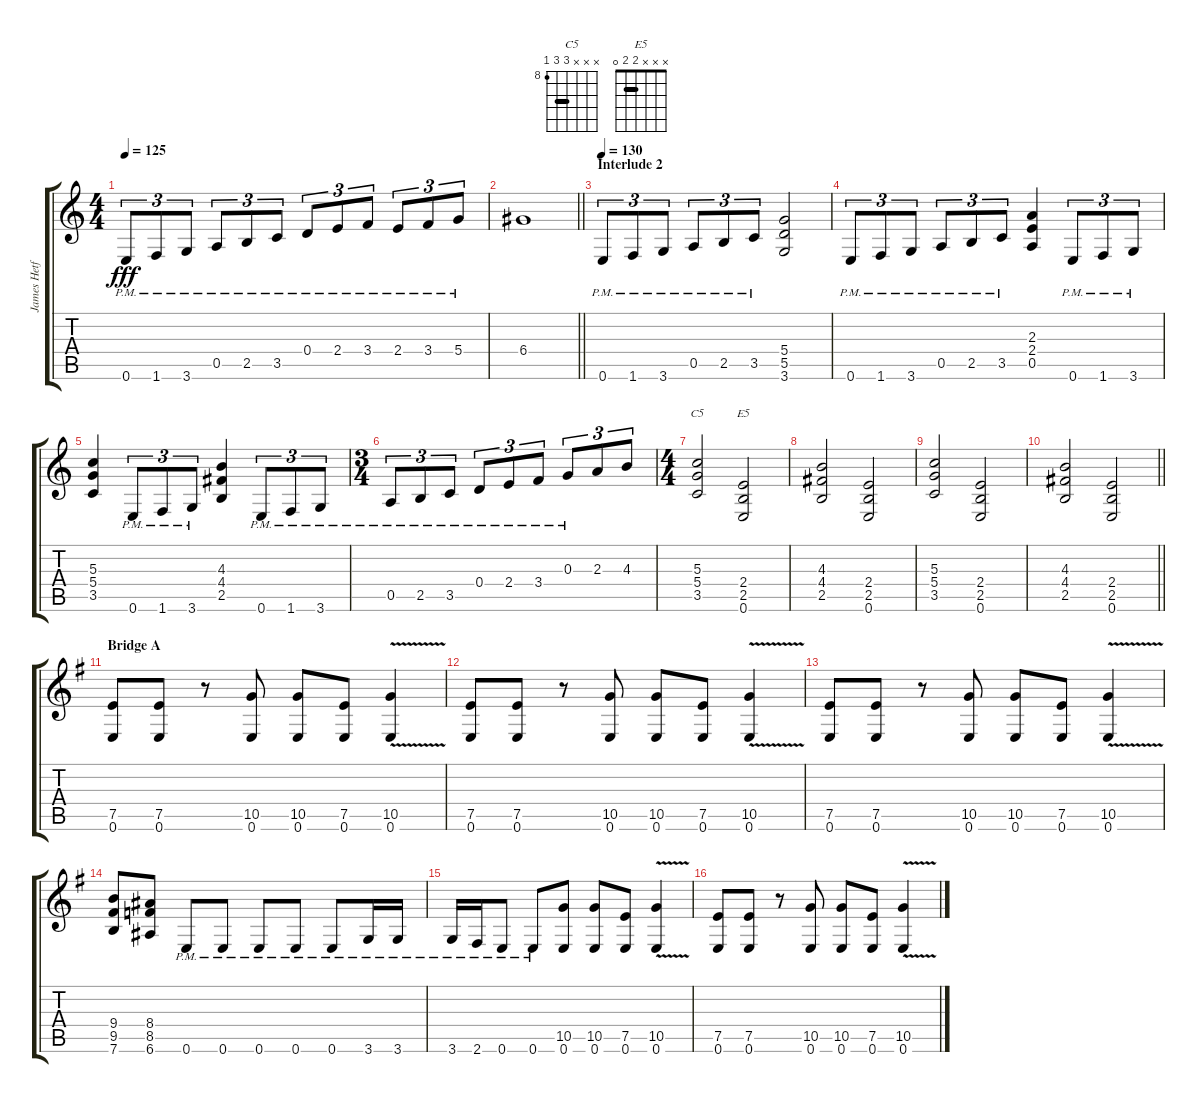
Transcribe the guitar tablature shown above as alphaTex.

\track ("James Hetfield" "James Hetf") {instrument electricguitarclean}
\staff {score tabs}
\tuning (E4 B3 G3 D3 A2 E2) {hide}
\chord ("C5" x x x 10 10 8) {firstfret 8 barre 10}
\chord ("E5" x x x 2 2 0) {barre 2}
\ts (4 4)
\tempo 125
\clef g2
\ks aminor
0.6{pm}.8{tu (3 2) dy fff} 1.6{pm}.8{tu (3 2)} 3.6{pm}.8{tu (3 2)} 0.5{pm}.8{tu (3 2)} 2.5{pm}.8{tu (3 2)} 3.5{pm}.8{tu (3 2)} 0.4{pm}.8{tu (3 2)} 2.4{pm}.8{tu (3 2)} 3.4{pm}.8{tu (3 2)} 2.4{pm}.8{tu (3 2)} 3.4{pm}.8{tu (3 2)} 5.4{pm}.8{tu (3 2)} |
\barLineRight lightlight
6.4.1 |
\section ("" "Interlude 2")
\tempo 130
0.6{pm}.8{tu (3 2)} 1.6{pm}.8{tu (3 2)} 3.6{pm}.8{tu (3 2)} 0.5{pm}.8{tu (3 2)} 2.5{pm}.8{tu (3 2)} 3.5{pm}.8{tu (3 2)} (5.4 5.5 3.6).2 |
0.6{pm}.8{tu (3 2)} 1.6{pm}.8{tu (3 2)} 3.6{pm}.8{tu (3 2)} 0.5{pm}.8{tu (3 2)} 2.5{pm}.8{tu (3 2)} 3.5{pm}.8{tu (3 2)} (2.3 2.4 0.5).4 0.6{pm}.8{tu (3 2)} 1.6{pm}.8{tu (3 2)} 3.6{pm}.8{tu (3 2)} |
(5.3 5.4 3.5).4 0.6{pm}.8{tu (3 2)} 1.6{pm}.8{tu (3 2)} 3.6{pm}.8{tu (3 2)} (4.3 4.4 2.5).4 0.6{pm}.8{tu (3 2)} 1.6{pm}.8{tu (3 2)} 3.6{pm}.8{tu (3 2)} |
\ts (3 4)
0.5{pm}.8{tu (3 2)} 2.5{pm}.8{tu (3 2)} 3.5{pm}.8{tu (3 2)} 0.4{pm}.8{tu (3 2)} 2.4{pm}.8{tu (3 2)} 3.4{pm}.8{tu (3 2)} 0.3{pm}.8{tu (3 2)} 2.3.8{tu (3 2)} 4.3.8{tu (3 2)} |
\ts (4 4)
(5.3 5.4 3.5).2{ch "C5"} (2.4 2.5 0.6).2{ch "E5"} |
(4.3 4.4 2.5).2 (2.4 2.5 0.6).2 |
(5.3 5.4 3.5).2 (2.4 2.5 0.6).2 |
\barLineRight lightlight
(4.3 4.4 2.5).2 (2.4 2.5 0.6).2 |
\section ("" "Bridge A")
\ks eminor
(7.5 0.6).8 (7.5 0.6).8 r.8 (10.5 0.6).8 (10.5 0.6).8 (7.5 0.6).8 (10.5{v} 0.6).4 |
(7.5 0.6).8 (7.5 0.6).8 r.8 (10.5 0.6).8 (10.5 0.6).8 (7.5 0.6).8 (10.5{v} 0.6).4 |
(7.5 0.6).8 (7.5 0.6).8 r.8 (10.5 0.6).8 (10.5 0.6).8 (7.5 0.6).8 (10.5{v} 0.6).4 |
(9.4 9.5 7.6).8 (8.4 8.5 6.6).8 0.6{pm}.8 0.6{pm}.8 0.6{pm}.8 0.6{pm}.8 0.6{pm}.8 3.6{pm}.16 3.6{pm}.16 |
3.6{pm}.16 2.6{pm}.16 0.6{pm}.8 0.6{pm}.8 (10.5 0.6).8 (10.5 0.6).8 (7.5 0.6).8 (10.5{v} 0.6).4 |
(7.5 0.6).8 (7.5 0.6).8 r.8 (10.5 0.6).8 (10.5 0.6).8 (7.5 0.6).8 (10.5{v} 0.6).4
